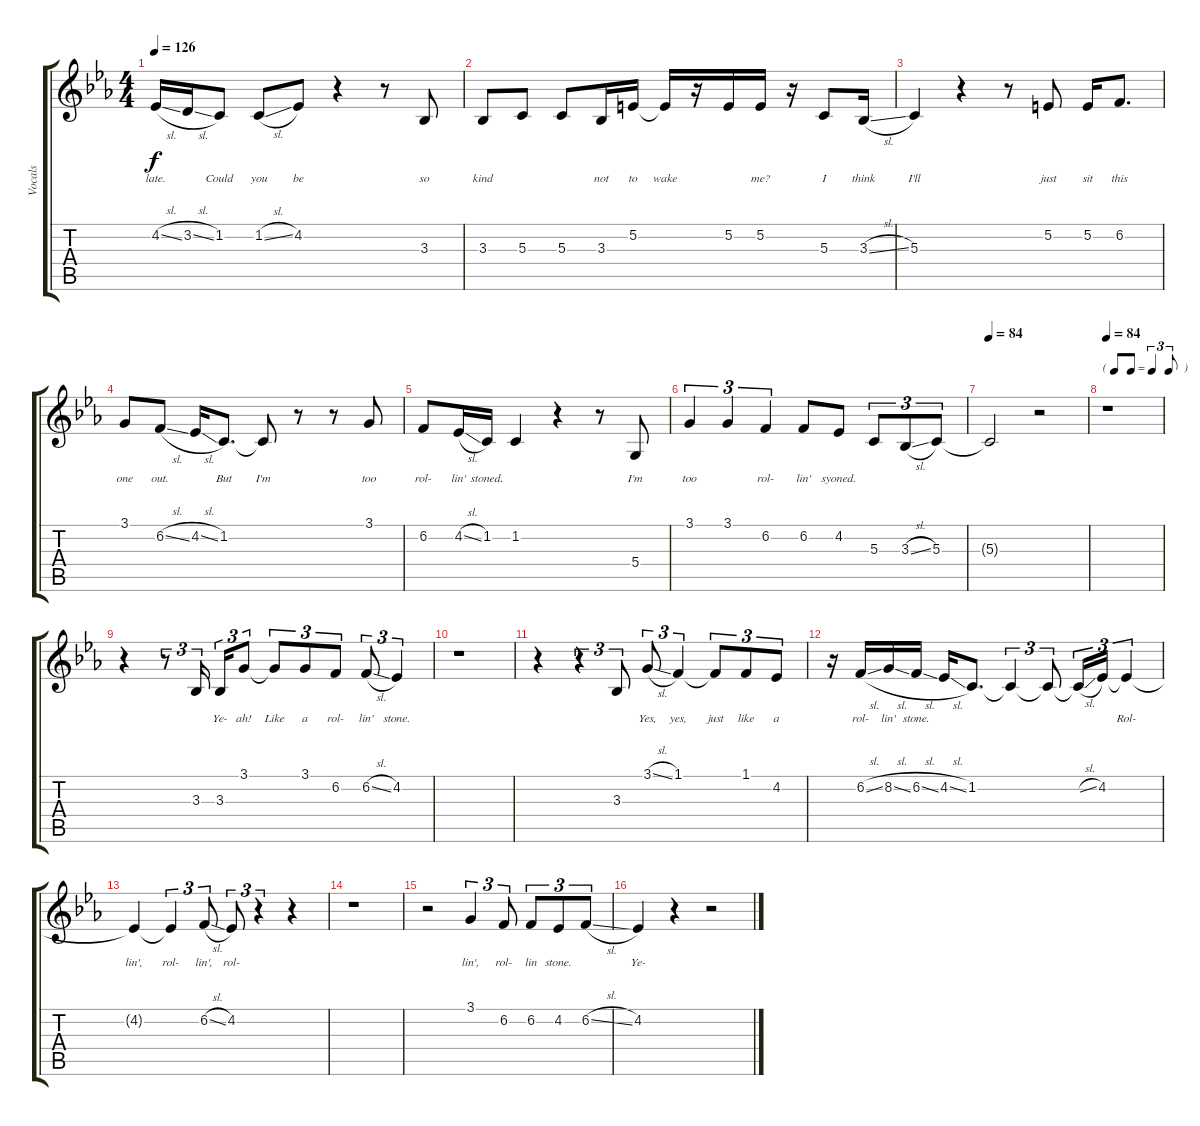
\track ("Vocals" "Vocals") {instrument clarinet}
\staff {score tabs}
\tuning (E4 B3 G3 D3 A2 E2) {hide}
\ts (4 4)
\tempo 126
\clef g2
\ks eb
4.2{sl}.16{lyrics (0 "late.") lyrics (1 "") lyrics (2 "") lyrics (3 "") lyrics (4 "") dy f} 3.2{sl}.16{lyrics (0 " ") lyrics (1 "") lyrics (2 "") lyrics (3 "") lyrics (4 "")} 1.2.8{lyrics (0 "Could") lyrics (1 "") lyrics (2 "") lyrics (3 "") lyrics (4 "")} 1.2{sl}.8{lyrics (0 "you") lyrics (1 "") lyrics (2 "") lyrics (3 "") lyrics (4 "")} 4.2.8{lyrics (0 "be") lyrics (1 "") lyrics (2 "") lyrics (3 "") lyrics (4 "")} r.4 r.8 3.3.8{lyrics (0 "so") lyrics (1 "") lyrics (2 "") lyrics (3 "") lyrics (4 "")} |
3.3.8{lyrics (0 "kind") lyrics (1 "") lyrics (2 "") lyrics (3 "") lyrics (4 "")} 5.3.8{lyrics (0 " ") lyrics (1 "") lyrics (2 "") lyrics (3 "") lyrics (4 "")} 5.3.8{lyrics (0 " ") lyrics (1 "") lyrics (2 "") lyrics (3 "") lyrics (4 "")} 3.3.16{lyrics (0 "not") lyrics (1 "") lyrics (2 "") lyrics (3 "") lyrics (4 "")} 5.2.16{lyrics (0 "to") lyrics (1 "") lyrics (2 "") lyrics (3 "") lyrics (4 "")} 5.2{t}.16{lyrics (0 "wake") lyrics (1 "") lyrics (2 "") lyrics (3 "") lyrics (4 "")} r.16 5.2.16{lyrics (0 " ") lyrics (1 "") lyrics (2 "") lyrics (3 "") lyrics (4 "")} 5.2.16{lyrics (0 "me?") lyrics (1 "") lyrics (2 "") lyrics (3 "") lyrics (4 "")} r.16 5.3.8{lyrics (0 "I") lyrics (1 "") lyrics (2 "") lyrics (3 "") lyrics (4 "")} 3.3{sl}.16{lyrics (0 "think") lyrics (1 "") lyrics (2 "") lyrics (3 "") lyrics (4 "")} |
5.3.4{lyrics (0 "I'll") lyrics (1 "") lyrics (2 "") lyrics (3 "") lyrics (4 "")} r.4 r.8 5.2.8{lyrics (0 "just") lyrics (1 "") lyrics (2 "") lyrics (3 "") lyrics (4 "")} 5.2.16{lyrics (0 "sit") lyrics (1 "") lyrics (2 "") lyrics (3 "") lyrics (4 "")} 6.2.8{d lyrics (0 "this") lyrics (1 "") lyrics (2 "") lyrics (3 "") lyrics (4 "")} |
3.1.8{lyrics (0 "one") lyrics (1 "") lyrics (2 "") lyrics (3 "") lyrics (4 "")} 6.2{sl}.8{lyrics (0 "out.") lyrics (1 "") lyrics (2 "") lyrics (3 "") lyrics (4 "")} 4.2{sl}.16{lyrics (0 " ") lyrics (1 "") lyrics (2 "") lyrics (3 "") lyrics (4 "")} 1.2.8{d lyrics (0 "But") lyrics (1 "") lyrics (2 "") lyrics (3 "") lyrics (4 "")} 1.2{t}.8{lyrics (0 "I'm") lyrics (1 "") lyrics (2 "") lyrics (3 "") lyrics (4 "")} r.8 r.8 3.1.8{lyrics (0 "too") lyrics (1 "") lyrics (2 "") lyrics (3 "") lyrics (4 "")} |
6.2.8{lyrics (0 "rol-") lyrics (1 "") lyrics (2 "") lyrics (3 "") lyrics (4 "")} 4.2{sl}.16{lyrics (0 "lin'") lyrics (1 "") lyrics (2 "") lyrics (3 "") lyrics (4 "")} 1.2.16{lyrics (0 "stoned.") lyrics (1 "") lyrics (2 "") lyrics (3 "") lyrics (4 "")} 1.2.4{lyrics (0 " ") lyrics (1 "") lyrics (2 "") lyrics (3 "") lyrics (4 "")} r.4 r.8 5.4.8{lyrics (0 "I'm") lyrics (1 "") lyrics (2 "") lyrics (3 "") lyrics (4 "")} |
3.1.4{tu (3 2) lyrics (0 "too") lyrics (1 "") lyrics (2 "") lyrics (3 "") lyrics (4 "")} 3.1.4{tu (3 2) lyrics (0 " ") lyrics (1 "") lyrics (2 "") lyrics (3 "") lyrics (4 "")} 6.2.4{tu (3 2) lyrics (0 "rol-") lyrics (1 "") lyrics (2 "") lyrics (3 "") lyrics (4 "")} 6.2.8{lyrics (0 "lin'") lyrics (1 "") lyrics (2 "") lyrics (3 "") lyrics (4 "")} 4.2.8{lyrics (0 "syoned.") lyrics (1 "") lyrics (2 "") lyrics (3 "") lyrics (4 "")} 5.3.8{tu (3 2) lyrics (0 " ") lyrics (1 "") lyrics (2 "") lyrics (3 "") lyrics (4 "")} 3.3{sl}.8{tu (3 2) lyrics (0 " ") lyrics (1 "") lyrics (2 "") lyrics (3 "") lyrics (4 "")} 5.3.8{tu (3 2) lyrics (0 " ") lyrics (1 "") lyrics (2 "") lyrics (3 "") lyrics (4 "")} |
\tempo 84
5.3{t}.2{lyrics (0 " ") lyrics (1 "") lyrics (2 "") lyrics (3 "") lyrics (4 "")} r.2 |
\tf triplet8th
\tempo 84
r.1 |
r.4 r.8{tu (3 2)} 3.3.16{tu (3 2) lyrics (0 " ") lyrics (1 "") lyrics (2 "") lyrics (3 "") lyrics (4 "")} 3.3.16{tu (3 2) lyrics (0 "Ye-") lyrics (1 "") lyrics (2 "") lyrics (3 "") lyrics (4 "")} 3.1.8{tu (3 2) lyrics (0 "ah!") lyrics (1 "") lyrics (2 "") lyrics (3 "") lyrics (4 "")} 3.1{t}.8{tu (3 2) lyrics (0 "Like") lyrics (1 "") lyrics (2 "") lyrics (3 "") lyrics (4 "")} 3.1.8{tu (3 2) lyrics (0 "a") lyrics (1 "") lyrics (2 "") lyrics (3 "") lyrics (4 "")} 6.2.8{tu (3 2) lyrics (0 "rol-") lyrics (1 "") lyrics (2 "") lyrics (3 "") lyrics (4 "")} 6.2{sl}.8{tu (3 2) lyrics (0 "lin'") lyrics (1 "") lyrics (2 "") lyrics (3 "") lyrics (4 "")} 4.2.4{tu (3 2) lyrics (0 "stone.") lyrics (1 "") lyrics (2 "") lyrics (3 "") lyrics (4 "")} |
r.1 |
r.4 r.4{tu (3 2)} 3.3.8{tu (3 2) lyrics (0 " ") lyrics (1 "") lyrics (2 "") lyrics (3 "") lyrics (4 "")} 3.1{sl}.8{tu (3 2) lyrics (0 "Yes,") lyrics (1 "") lyrics (2 "") lyrics (3 "") lyrics (4 "")} 1.1.4{tu (3 2) lyrics (0 "yes,") lyrics (1 "") lyrics (2 "") lyrics (3 "") lyrics (4 "")} 1.1{t}.8{tu (3 2) lyrics (0 "just") lyrics (1 "") lyrics (2 "") lyrics (3 "") lyrics (4 "")} 1.1.8{tu (3 2) lyrics (0 "like") lyrics (1 "") lyrics (2 "") lyrics (3 "") lyrics (4 "")} 4.2.8{tu (3 2) lyrics (0 "a") lyrics (1 "") lyrics (2 "") lyrics (3 "") lyrics (4 "")} |
r.16 6.2{sl}.16{lyrics (0 "rol-") lyrics (1 "") lyrics (2 "") lyrics (3 "") lyrics (4 "")} 8.2{sl}.16{lyrics (0 "lin'") lyrics (1 "") lyrics (2 "") lyrics (3 "") lyrics (4 "")} 6.2{sl}.16{lyrics (0 "stone.") lyrics (1 "") lyrics (2 "") lyrics (3 "") lyrics (4 "")} 4.2{sl}.16{lyrics (0 " ") lyrics (1 "") lyrics (2 "") lyrics (3 "") lyrics (4 "")} 1.2.8{d lyrics (0 " ") lyrics (1 "") lyrics (2 "") lyrics (3 "") lyrics (4 "")} 1.2{t}.4{tu (3 2) lyrics (0 " ") lyrics (1 "") lyrics (2 "") lyrics (3 "") lyrics (4 "")} 1.2{t}.8{tu (3 2) lyrics (0 " ") lyrics (1 "") lyrics (2 "") lyrics (3 "") lyrics (4 "")} 1.2{sl t}.16{tu (3 2) lyrics (0 " ") lyrics (1 "") lyrics (2 "") lyrics (3 "") lyrics (4 "")} 4.2.16{tu (3 2) lyrics (0 " ") lyrics (1 "") lyrics (2 "") lyrics (3 "") lyrics (4 "")} 4.2{t}.4{tu (3 2) lyrics (0 "Rol-") lyrics (1 "") lyrics (2 "") lyrics (3 "") lyrics (4 "")} |
4.2{t}.4{lyrics (0 "lin',") lyrics (1 "") lyrics (2 "") lyrics (3 "") lyrics (4 "")} 4.2{t}.4{tu (3 2) lyrics (0 "rol-") lyrics (1 "") lyrics (2 "") lyrics (3 "") lyrics (4 "")} 6.2{sl}.8{tu (3 2) lyrics (0 "lin',") lyrics (1 "") lyrics (2 "") lyrics (3 "") lyrics (4 "")} 4.2.8{tu (3 2) lyrics (0 "rol-") lyrics (1 "") lyrics (2 "") lyrics (3 "") lyrics (4 "")} r.4{tu (3 2)} r.4 |
r.1 |
r.2 3.1.4{tu (3 2) lyrics (0 "lin',") lyrics (1 "") lyrics (2 "") lyrics (3 "") lyrics (4 "")} 6.2.8{tu (3 2) lyrics (0 "rol-") lyrics (1 "") lyrics (2 "") lyrics (3 "") lyrics (4 "")} 6.2.8{tu (3 2) lyrics (0 "lin") lyrics (1 "") lyrics (2 "") lyrics (3 "") lyrics (4 "")} 4.2.8{tu (3 2) lyrics (0 "stone.") lyrics (1 "") lyrics (2 "") lyrics (3 "") lyrics (4 "")} 6.2{sl}.8{tu (3 2) lyrics (0 " ") lyrics (1 "") lyrics (2 "") lyrics (3 "") lyrics (4 "")} |
4.2.4{lyrics (0 "Ye-") lyrics (1 "") lyrics (2 "") lyrics (3 "") lyrics (4 "")} r.4 r.2
